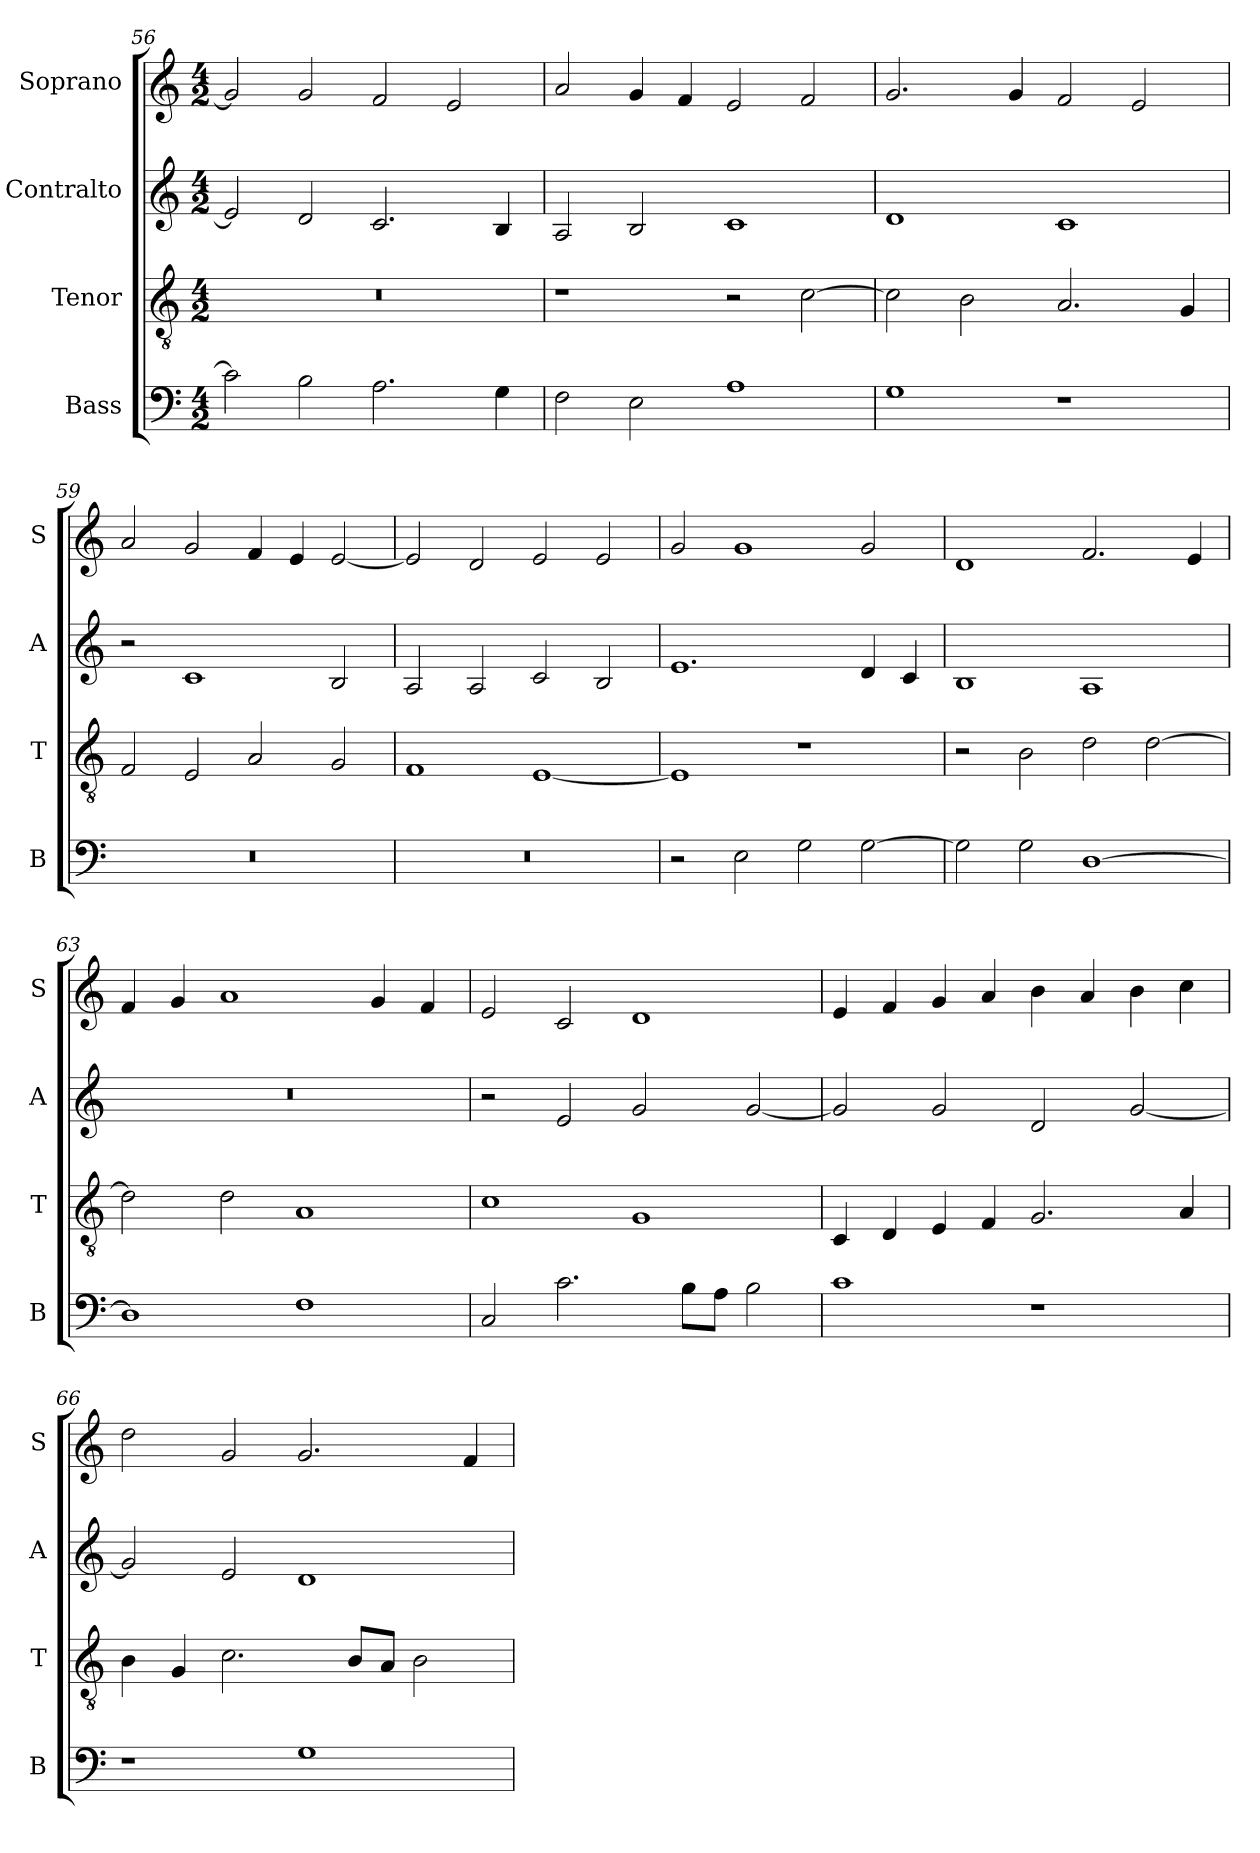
**kern	**kern	**kern	**kern
*part4	*part3	*part2	*part1
*staff4	*staff3	*staff2	*staff1
*I"Bass	*I"Tenor	*I"Contralto	*I"Soprano
*I'B	*I'T	*I'A	*I'S
*clefF4	*clefGv2	*clefG2	*clefG2
*k[]	*k[]	*k[]	*k[]
*C:ion	*C:ion	*C:ion	*C:ion
*M4/2	*M4/2	*M4/2	*M4/2
=56	=56	=56	=56
2c]	0r	2e]	2g]
2B	.	2d	2g
2.A	.	2.c	2f
.	.	.	2e
4G	.	4B	.
=57	=57	=57	=57
2F	1r	2A	2a
2E	.	2B	4g
.	.	.	4f
1A	2r	1c	2e
.	[2c	.	2f
=58	=58	=58	=58
1G	2c]	1d	2.g
.	2B	.	.
.	.	.	4g
1r	2.A	1c	2f
.	.	.	2e
.	4G	.	.
=59	=59	=59	=59
0r	2F	2r	2a
.	2E	1c	2g
.	2A	.	4f
.	.	.	4e
.	2G	2B	[2e
=60	=60	=60	=60
0r	1F	2A	2e]
.	.	2A	2d
.	[1E	2c	2e
.	.	2B	2e
=61	=61	=61	=61
2r	1E]	1.e	2g
2E	.	.	1g
2G	1r	.	.
[2G	.	4d	2g
.	.	4c	.
=62	=62	=62	=62
2G]	2r	1B	1d
2G	2B	.	.
[1D	2d	1A	2.f
.	[2d	.	.
.	.	.	4e
=63	=63	=63	=63
1D]	2d]	0r	4f
.	.	.	4g
.	2d	.	1a
1F	1A	.	.
.	.	.	4g
.	.	.	4f
=64	=64	=64	=64
2C	1c	2r	2e
2.c	.	2e	2c
.	1G	2g	1d
8B\L	.	.	.
8A\J	.	.	.
2B	.	[2g	.
=65	=65	=65	=65
1c	4C	2g]	4e
.	4D	.	4f
.	4E	2g	4g
.	4F	.	4a
1r	2.G	2d	4b
.	.	.	4a
.	.	[2g	4b
.	4A	.	4cc
=66	=66	=66	=66
1r	4B	2g]	2dd
.	4G	.	.
.	2.c	2e	2g
1G	.	1d	2.g
.	8B/L	.	.
.	8A/J	.	.
.	2B	.	.
.	.	.	4f
=	=	=	=
*-	*-	*-	*-
